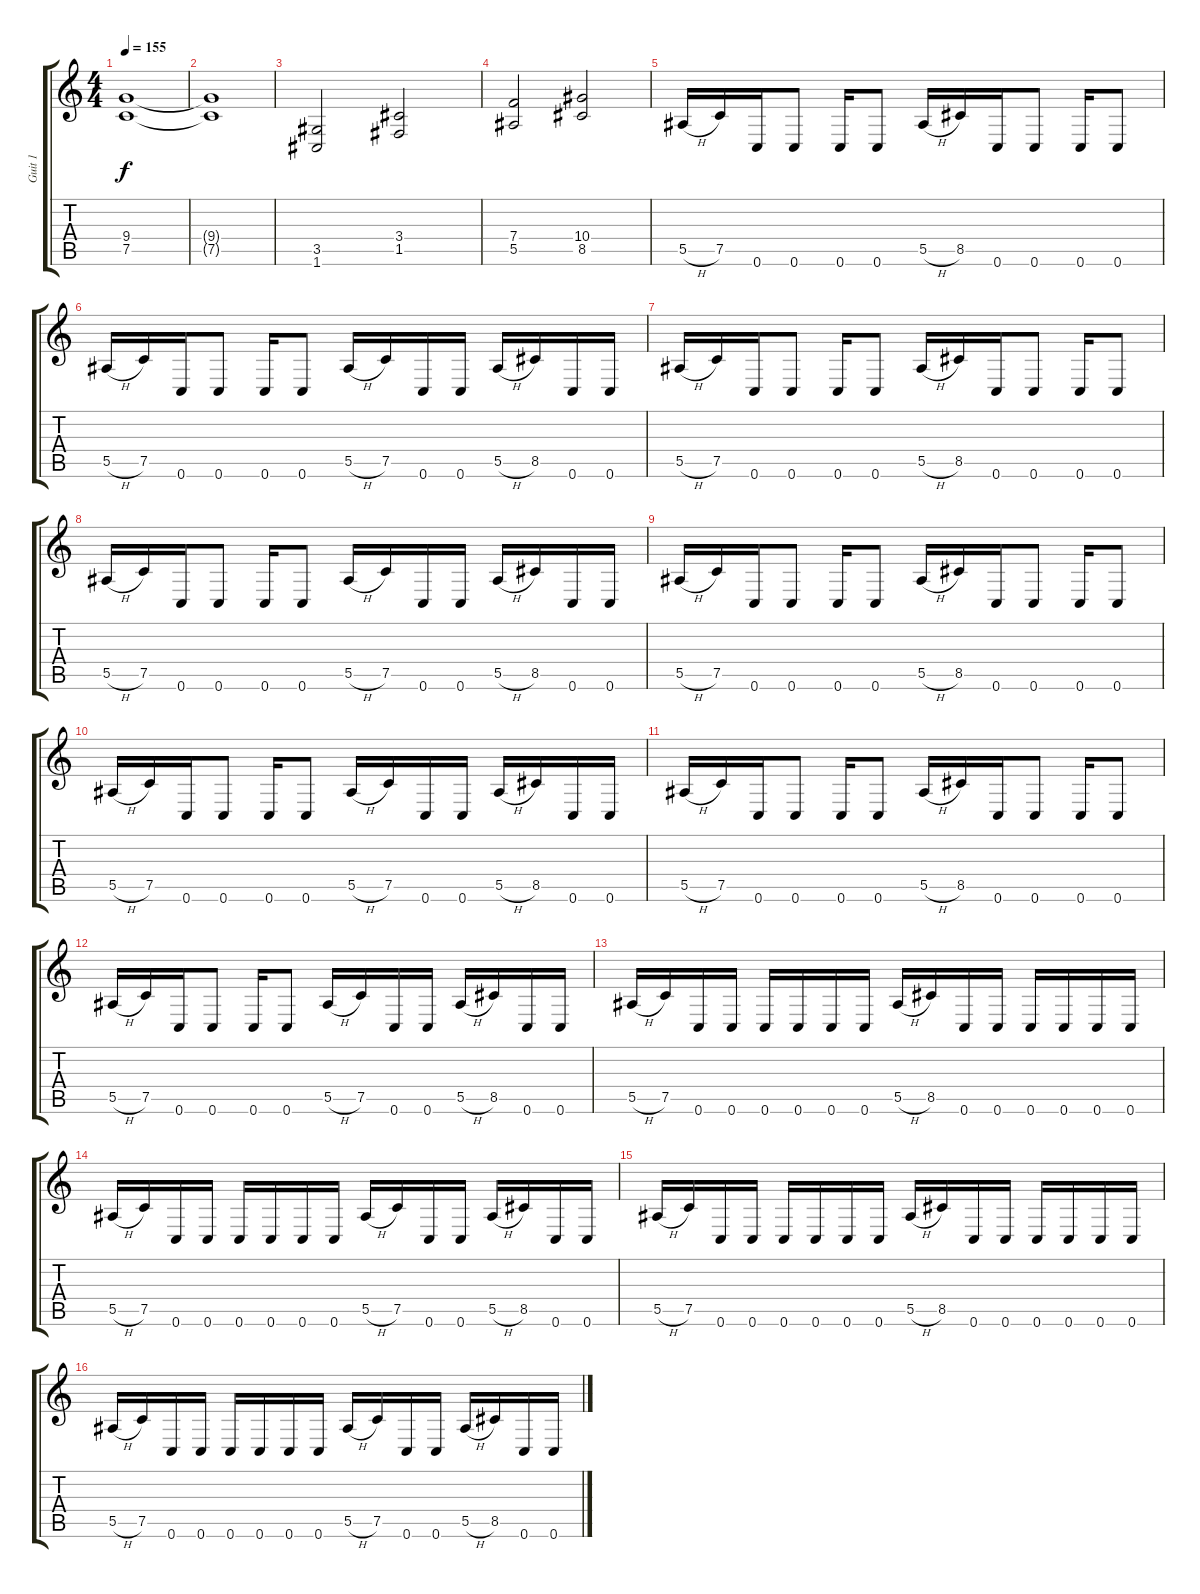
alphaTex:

\track ("Guit 1" "Guit 1") {instrument distortionguitar}
\staff {score tabs}
\tuning (C4 G3 Eb3 Bb2 F2 C2) {hide}
\ts (4 4)
\tempo 155
\clef g2
\ks c
(9.4 7.5).1{dy f} |
(9.4{t} 7.5{t}).1 |
(3.5 1.6).2 (3.4 1.5).2 |
(7.4 5.5).2 (10.4 8.5).2 |
5.5{h}.16 7.5.16 0.6.16 0.6.8 0.6.16 0.6.8 5.5{h}.16 8.5.16 0.6.16 0.6.8 0.6.16 0.6.8 |
5.5{h}.16 7.5.16 0.6.16 0.6.8 0.6.16 0.6.8 5.5{h}.16 7.5.16 0.6.16 0.6.16 5.5{h}.16 8.5.16 0.6.16 0.6.16 |
5.5{h}.16 7.5.16 0.6.16 0.6.8 0.6.16 0.6.8 5.5{h}.16 8.5.16 0.6.16 0.6.8 0.6.16 0.6.8 |
5.5{h}.16 7.5.16 0.6.16 0.6.8 0.6.16 0.6.8 5.5{h}.16 7.5.16 0.6.16 0.6.16 5.5{h}.16 8.5.16 0.6.16 0.6.16 |
5.5{h}.16 7.5.16 0.6.16 0.6.8 0.6.16 0.6.8 5.5{h}.16 8.5.16 0.6.16 0.6.8 0.6.16 0.6.8 |
5.5{h}.16 7.5.16 0.6.16 0.6.8 0.6.16 0.6.8 5.5{h}.16 7.5.16 0.6.16 0.6.16 5.5{h}.16 8.5.16 0.6.16 0.6.16 |
5.5{h}.16 7.5.16 0.6.16 0.6.8 0.6.16 0.6.8 5.5{h}.16 8.5.16 0.6.16 0.6.8 0.6.16 0.6.8 |
5.5{h}.16 7.5.16 0.6.16 0.6.8 0.6.16 0.6.8 5.5{h}.16 7.5.16 0.6.16 0.6.16 5.5{h}.16 8.5.16 0.6.16 0.6.16 |
5.5{h}.16 7.5.16 0.6.16 0.6.16 0.6.16 0.6.16 0.6.16 0.6.16 5.5{h}.16 8.5.16 0.6.16 0.6.16 0.6.16 0.6.16 0.6.16 0.6.16 |
5.5{h}.16 7.5.16 0.6.16 0.6.16 0.6.16 0.6.16 0.6.16 0.6.16 5.5{h}.16 7.5.16 0.6.16 0.6.16 5.5{h}.16 8.5.16 0.6.16 0.6.16 |
5.5{h}.16 7.5.16 0.6.16 0.6.16 0.6.16 0.6.16 0.6.16 0.6.16 5.5{h}.16 8.5.16 0.6.16 0.6.16 0.6.16 0.6.16 0.6.16 0.6.16 |
5.5{h}.16 7.5.16 0.6.16 0.6.16 0.6.16 0.6.16 0.6.16 0.6.16 5.5{h}.16 7.5.16 0.6.16 0.6.16 5.5{h}.16 8.5.16 0.6.16 0.6.16
